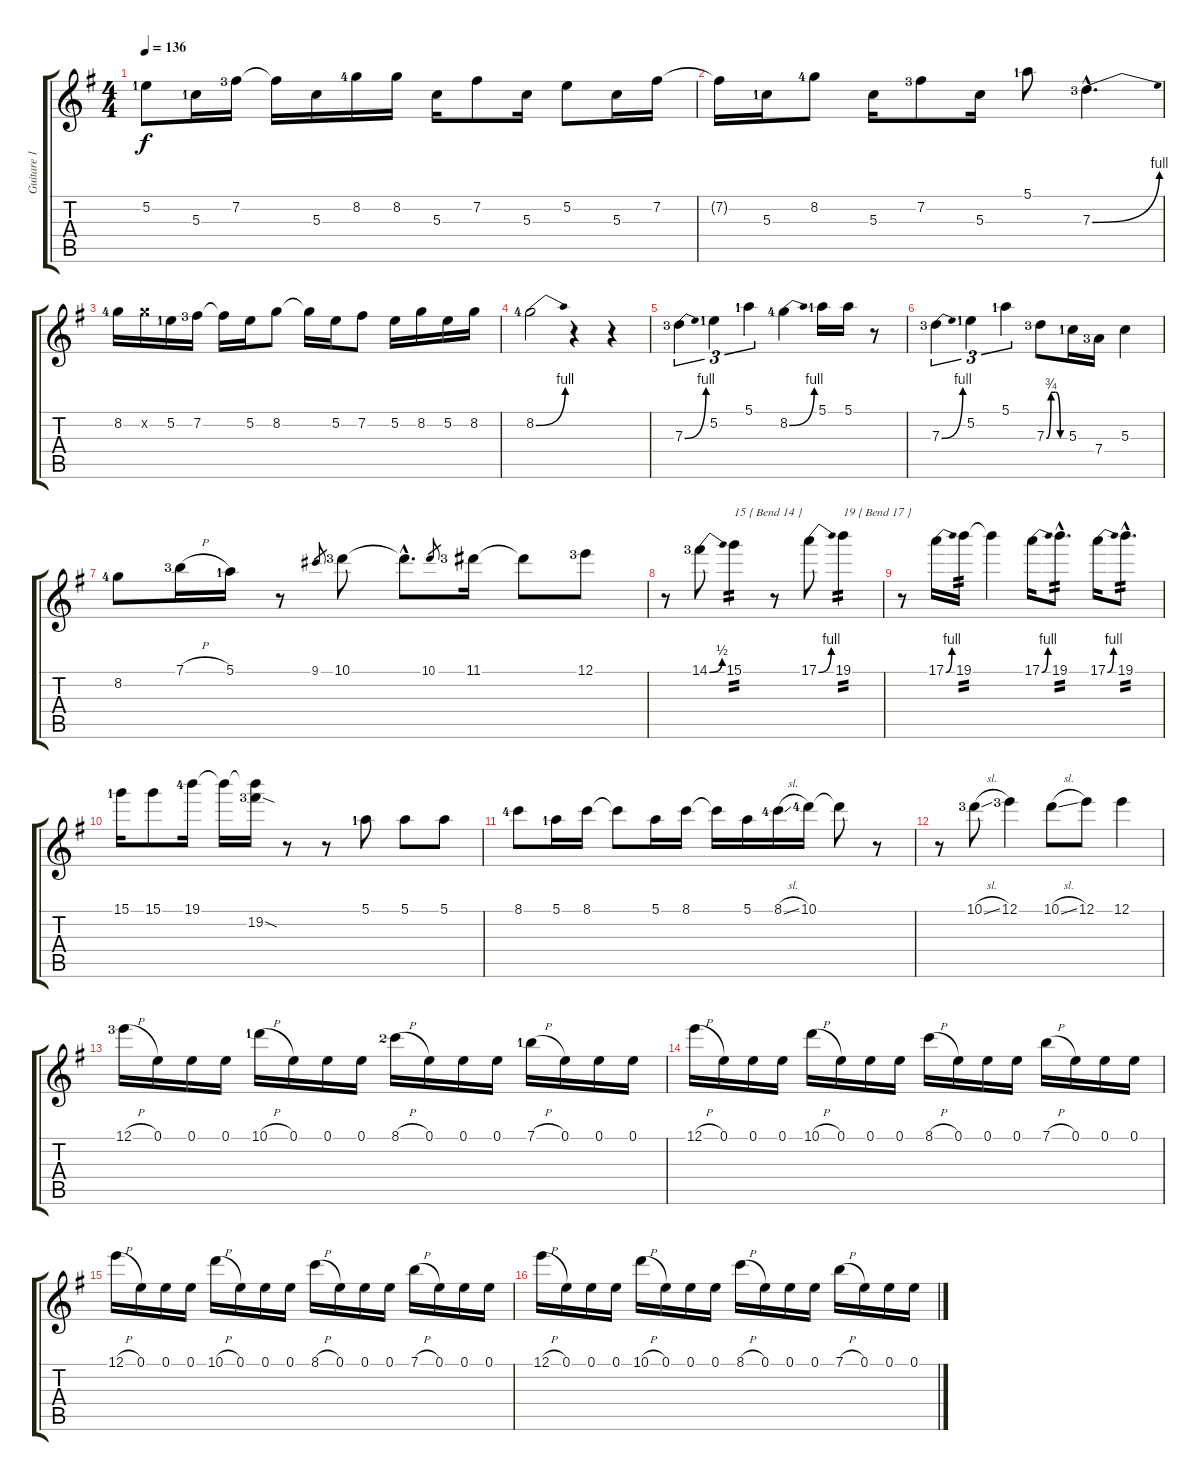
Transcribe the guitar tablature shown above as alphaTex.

\track ("Guitare 1" "Guitare 1") {instrument distortionguitar}
\staff {score tabs}
\tuning (E4 B3 G3 D3 A2 E2) {hide}
\ts (4 4)
\tempo 136
\clef g2
\ks g
5.2{lf 2}.8{dy f} 5.3{lf 2}.16 7.2{lf 4}.16 7.2{t}.16 5.3.16 8.2{lf 5}.16 8.2.16 5.3.16 7.2.8 5.3.16 5.2.8 5.3.16 7.2.16 |
7.2{t}.16 5.3{lf 2}.16 8.2{lf 5}.8 5.3.16 7.2{lf 4}.8 5.3.16 5.1{lf 2}.8 7.3{be (bend 0 0 60 4) hac lf 4}.4{d} |
8.2{lf 5}.16 8.2{x}.16 5.2{lf 2}.16 7.2{lf 4}.16 7.2{t}.16 5.2.16 8.2.8 8.2{t}.16 5.2.16 7.2.8 5.2.16 8.2.16 5.2.16 8.2.16 |
8.2{be (bend 0 0 60 4) lf 5}.2 r.4 r.4 |
7.3{be (bend 0 0 60 4) lf 4}.4{tu (3 2)} 5.2{lf 2}.4{tu (3 2)} 5.1{lf 2}.4{tu (3 2)} 8.2{be (bend 0 0 60 4) lf 5}.4 5.1{lf 2}.16 5.1.16 r.8 |
7.3{be (bend 0 0 60 4) lf 4}.4{tu (3 2)} 5.2{lf 2}.4{tu (3 2)} 5.1{lf 2}.4{tu (3 2)} 7.3{be (custom 0 0 15 3 30 3 45 0 60 0) lf 4}.8 5.3{lf 2}.16 7.4{lf 4}.16 5.3.4 |
8.2{lf 5}.8 7.1{h lf 4}.16 5.1{lf 2}.16 r.8 9.1.8{gr} 10.1{lf 4}.8 10.1{hac t}.8{d} 10.1.8{gr} 11.1{lf 4}.16 11.1{t}.8 12.1{lf 4}.8 |
r.8 14.1{be (bend 0 0 60 2) lf 4}.8 15.1.4{txt "15 { Bend 14 }   " tp 2} r.8 17.1{be (bend 0 0 60 4)}.8 19.1.4{txt "19 { Bend 17 }" tp 2} |
r.8 17.1{be (bend 0 0 60 4)}.16 19.1.16{tp 2} 19.1{t}.4 17.1{be (bend 0 0 60 4)}.16 19.1{hac}.8{d tp 2} 17.1{be (bend 0 0 60 4)}.16 19.1{hac}.8{d tp 2} |
15.1{lf 2}.16 15.1.8 19.1{lf 5}.16 19.1{t}.16 (19.1{t} 19.2{sod lf 4}).16 r.8 r.8 5.1{lf 2}.8 5.1.8 5.1.8 |
8.1{lf 5}.8 5.1{lf 2}.16 8.1.16 8.1{t}.8 5.1.16 8.1.16 8.1{t}.16 5.1.16 8.1{sl lf 5}.16 10.1{lf 5}.16 10.1{t}.8 r.8 |
r.8 10.1{sl lf 4}.8 12.1{lf 4}.4 10.1{sl}.8 12.1.8 12.1.4 |
12.1{h lf 4}.16 0.1.16 0.1.16 0.1.16 10.1{h lf 2}.16 0.1.16 0.1.16 0.1.16 8.1{h lf 3}.16 0.1.16 0.1.16 0.1.16 7.1{h lf 2}.16 0.1.16 0.1.16 0.1.16 |
12.1{h}.16 0.1.16 0.1.16 0.1.16 10.1{h}.16 0.1.16 0.1.16 0.1.16 8.1{h}.16 0.1.16 0.1.16 0.1.16 7.1{h}.16 0.1.16 0.1.16 0.1.16 |
12.1{h}.16 0.1.16 0.1.16 0.1.16 10.1{h}.16 0.1.16 0.1.16 0.1.16 8.1{h}.16 0.1.16 0.1.16 0.1.16 7.1{h}.16 0.1.16 0.1.16 0.1.16 |
12.1{h}.16 0.1.16 0.1.16 0.1.16 10.1{h}.16 0.1.16 0.1.16 0.1.16 8.1{h}.16 0.1.16 0.1.16 0.1.16 7.1{h}.16 0.1.16 0.1.16 0.1.16
